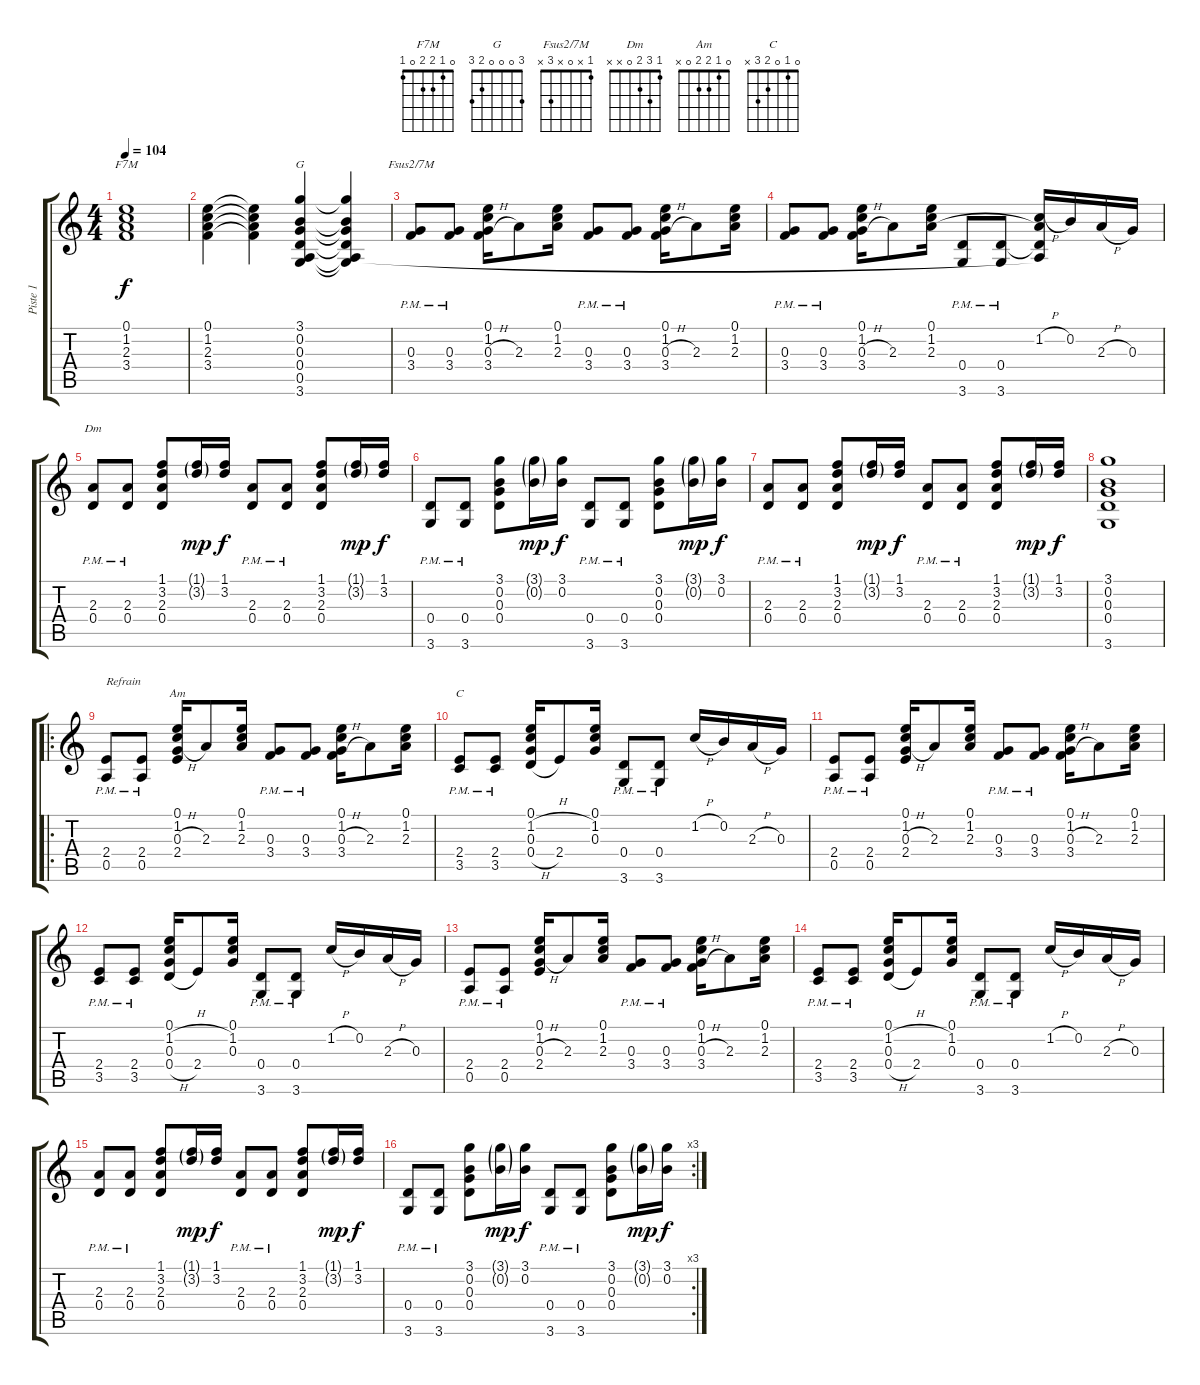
\track ("Piste 1" "Piste 1") {instrument acousticguitarsteel}
\staff {score tabs}
\tuning (E4 B3 G3 D3 A2 E2) {hide}
\chord ("F7M" 0 1 2 2 0 1)
\chord ("G" 3 0 0 0 2 3)
\chord ("Fsus2/7M" 1 x 0 x 3 x)
\chord ("Dm" 1 3 2 0 x x)
\chord ("Am" 0 1 2 2 0 x)
\chord ("C" 0 1 0 2 3 x)
\ts (4 4)
\tempo 104
\clef g2
\ks c
(0.1 1.2 2.3 3.4).1{ch "F7M" dy f} |
(0.1 1.2 2.3 3.4).4 (0.1{t} 1.2{t} 2.3{t} 3.4{t}).4 (3.1 0.2 0.3 0.4 0.5 3.6).4{ch "G"} (3.1{t} 0.2{t} 0.3{t} 0.4{t} 0.5{t} 3.6{t}).4 |
(0.3{pm} 3.4{pm}).8{ch "Fsus2/7M"} (0.3{pm} 3.4{pm}).8 (0.1 1.2 0.3{h} 3.4).16 2.3.8 (0.1 1.2 2.3).16 (0.3{pm} 3.4{pm}).8 (0.3{pm} 3.4{pm}).8 (0.1 1.2 0.3{h} 3.4).16 2.3.8 (0.1 1.2 2.3).16 |
(0.3{pm} 3.4{pm}).8 (0.3{pm} 3.4{pm}).8 (0.1 1.2 0.3{h} 3.4).16 2.3.8 (0.1 1.2 2.3).16 (0.4{pm} 3.6{pm}).8 (0.4{pm} 3.6{pm}).8 (1.2{h} 2.3{t} 0.4{t} 0.5{t}).16 0.2.16 2.3{h}.16 0.3.16 |
(2.3{pm} 0.4{pm}).8{ch "Dm"} (2.3{pm} 0.4{pm}).8 (1.1 3.2 2.3 0.4).8 (1.1{g} 3.2{g}).16{dy mp} (1.1 3.2).16{dy f} (2.3{pm} 0.4{pm}).8 (2.3{pm} 0.4{pm}).8 (1.1 3.2 2.3 0.4).8 (1.1{g} 3.2{g}).16{dy mp} (1.1 3.2).16{dy f} |
(0.4{pm} 3.6{pm}).8 (0.4{pm} 3.6{pm}).8 (3.1 0.2 0.3 0.4).8 (3.1{g} 0.2{g}).16{dy mp} (3.1 0.2).16{dy f} (0.4{pm} 3.6{pm}).8 (0.4{pm} 3.6{pm}).8 (3.1 0.2 0.3 0.4).8 (3.1{g} 0.2{g}).16{dy mp} (3.1 0.2).16{dy f} |
(2.3{pm} 0.4{pm}).8 (2.3{pm} 0.4{pm}).8 (1.1 3.2 2.3 0.4).8 (1.1{g} 3.2{g}).16{dy mp} (1.1 3.2).16{dy f} (2.3{pm} 0.4{pm}).8 (2.3{pm} 0.4{pm}).8 (1.1 3.2 2.3 0.4).8 (1.1{g} 3.2{g}).16{dy mp} (1.1 3.2).16{dy f} |
(3.1 0.2 0.3 0.4 3.6).1 |
\ro
(2.4{pm} 0.5{pm}).8{txt "Refrain"} (2.4{pm} 0.5{pm}).8 (0.1 1.2 0.3{h} 2.4).16{ch "Am"} 2.3.8 (0.1 1.2 2.3).16 (0.3{pm} 3.4{pm}).8 (0.3{pm} 3.4{pm}).8 (0.1 1.2 0.3{h} 3.4).16 2.3.8 (0.1 1.2 2.3).16 |
(2.4{pm} 3.5{pm}).8{ch "C"} (2.4{pm} 3.5{pm}).8 (0.1 1.2{h} 0.3 0.4{h}).16 2.4.8 (0.1 1.2 0.3).16 (0.4{pm} 3.6{pm}).8 (0.4{pm} 3.6{pm}).8 1.2{h}.16 0.2.16 2.3{h}.16 0.3.16 |
(2.4{pm} 0.5{pm}).8 (2.4{pm} 0.5{pm}).8 (0.1 1.2 0.3{h} 2.4).16 2.3.8 (0.1 1.2 2.3).16 (0.3{pm} 3.4{pm}).8 (0.3{pm} 3.4{pm}).8 (0.1 1.2 0.3{h} 3.4).16 2.3.8 (0.1 1.2 2.3).16 |
(2.4{pm} 3.5{pm}).8 (2.4{pm} 3.5{pm}).8 (0.1 1.2{h} 0.3 0.4{h}).16 2.4.8 (0.1 1.2 0.3).16 (0.4{pm} 3.6{pm}).8 (0.4{pm} 3.6{pm}).8 1.2{h}.16 0.2.16 2.3{h}.16 0.3.16 |
(2.4{pm} 0.5{pm}).8 (2.4{pm} 0.5{pm}).8 (0.1 1.2 0.3{h} 2.4).16 2.3.8 (0.1 1.2 2.3).16 (0.3{pm} 3.4{pm}).8 (0.3{pm} 3.4{pm}).8 (0.1 1.2 0.3{h} 3.4).16 2.3.8 (0.1 1.2 2.3).16 |
(2.4{pm} 3.5{pm}).8 (2.4{pm} 3.5{pm}).8 (0.1 1.2{h} 0.3 0.4{h}).16 2.4.8 (0.1 1.2 0.3).16 (0.4{pm} 3.6{pm}).8 (0.4{pm} 3.6{pm}).8 1.2{h}.16 0.2.16 2.3{h}.16 0.3.16 |
(2.3{pm} 0.4{pm}).8 (2.3{pm} 0.4{pm}).8 (1.1 3.2 2.3 0.4).8 (1.1{g} 3.2{g}).16{dy mp} (1.1 3.2).16{dy f} (2.3{pm} 0.4{pm}).8 (2.3{pm} 0.4{pm}).8 (1.1 3.2 2.3 0.4).8 (1.1{g} 3.2{g}).16{dy mp} (1.1 3.2).16{dy f} |
\rc 3
(0.4{pm} 3.6{pm}).8 (0.4{pm} 3.6{pm}).8 (3.1 0.2 0.3 0.4).8 (3.1{g} 0.2{g}).16{dy mp} (3.1 0.2).16{dy f} (0.4{pm} 3.6{pm}).8 (0.4{pm} 3.6{pm}).8 (3.1 0.2 0.3 0.4).8 (3.1{g} 0.2{g}).16{dy mp} (3.1 0.2).16{dy f}
